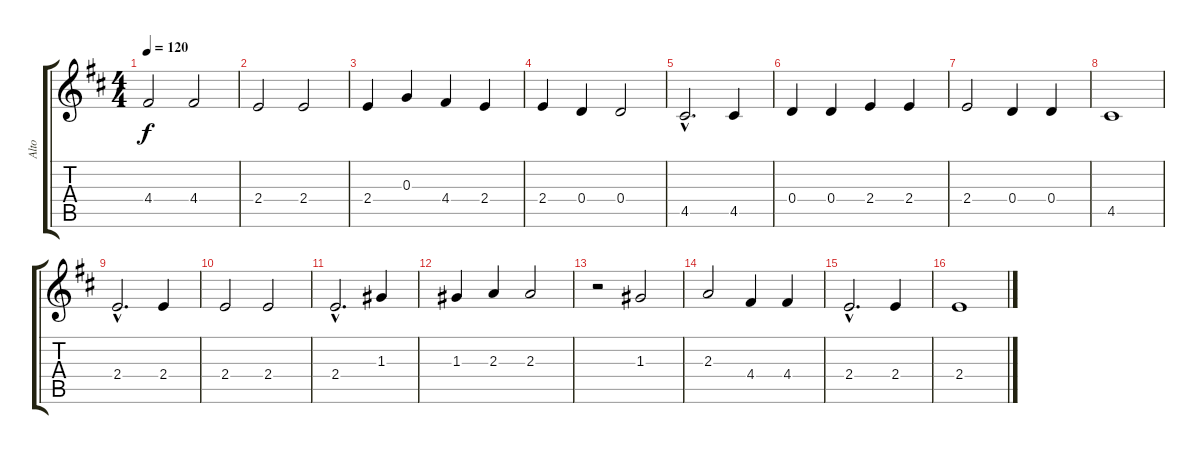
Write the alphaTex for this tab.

\track ("Alto" "Alto") {instrument churchorgan}
\staff {score tabs}
\tuning (E5 B4 G4 D4 A3 E3) {hide}
\ts (4 4)
\tempo 120
\clef g2
\ks d
4.4.2{dy f instrument churchorgan} 4.4.2 |
2.4.2 2.4.2 |
2.4.4 0.3.4 4.4.4 2.4.4 |
2.4.4 0.4.4 0.4.2 |
4.5{hac}.2{d} 4.5.4 |
0.4.4 0.4.4 2.4.4 2.4.4 |
2.4.2 0.4.4 0.4.4 |
4.5.1 |
2.4{hac}.2{d} 2.4.4 |
2.4.2 2.4.2 |
2.4{hac}.2{d} 1.3.4 |
1.3.4 2.3.4 2.3.2 |
r.2 1.3.2 |
2.3.2 4.4.4 4.4.4 |
2.4{hac}.2{d} 2.4.4 |
2.4.1
